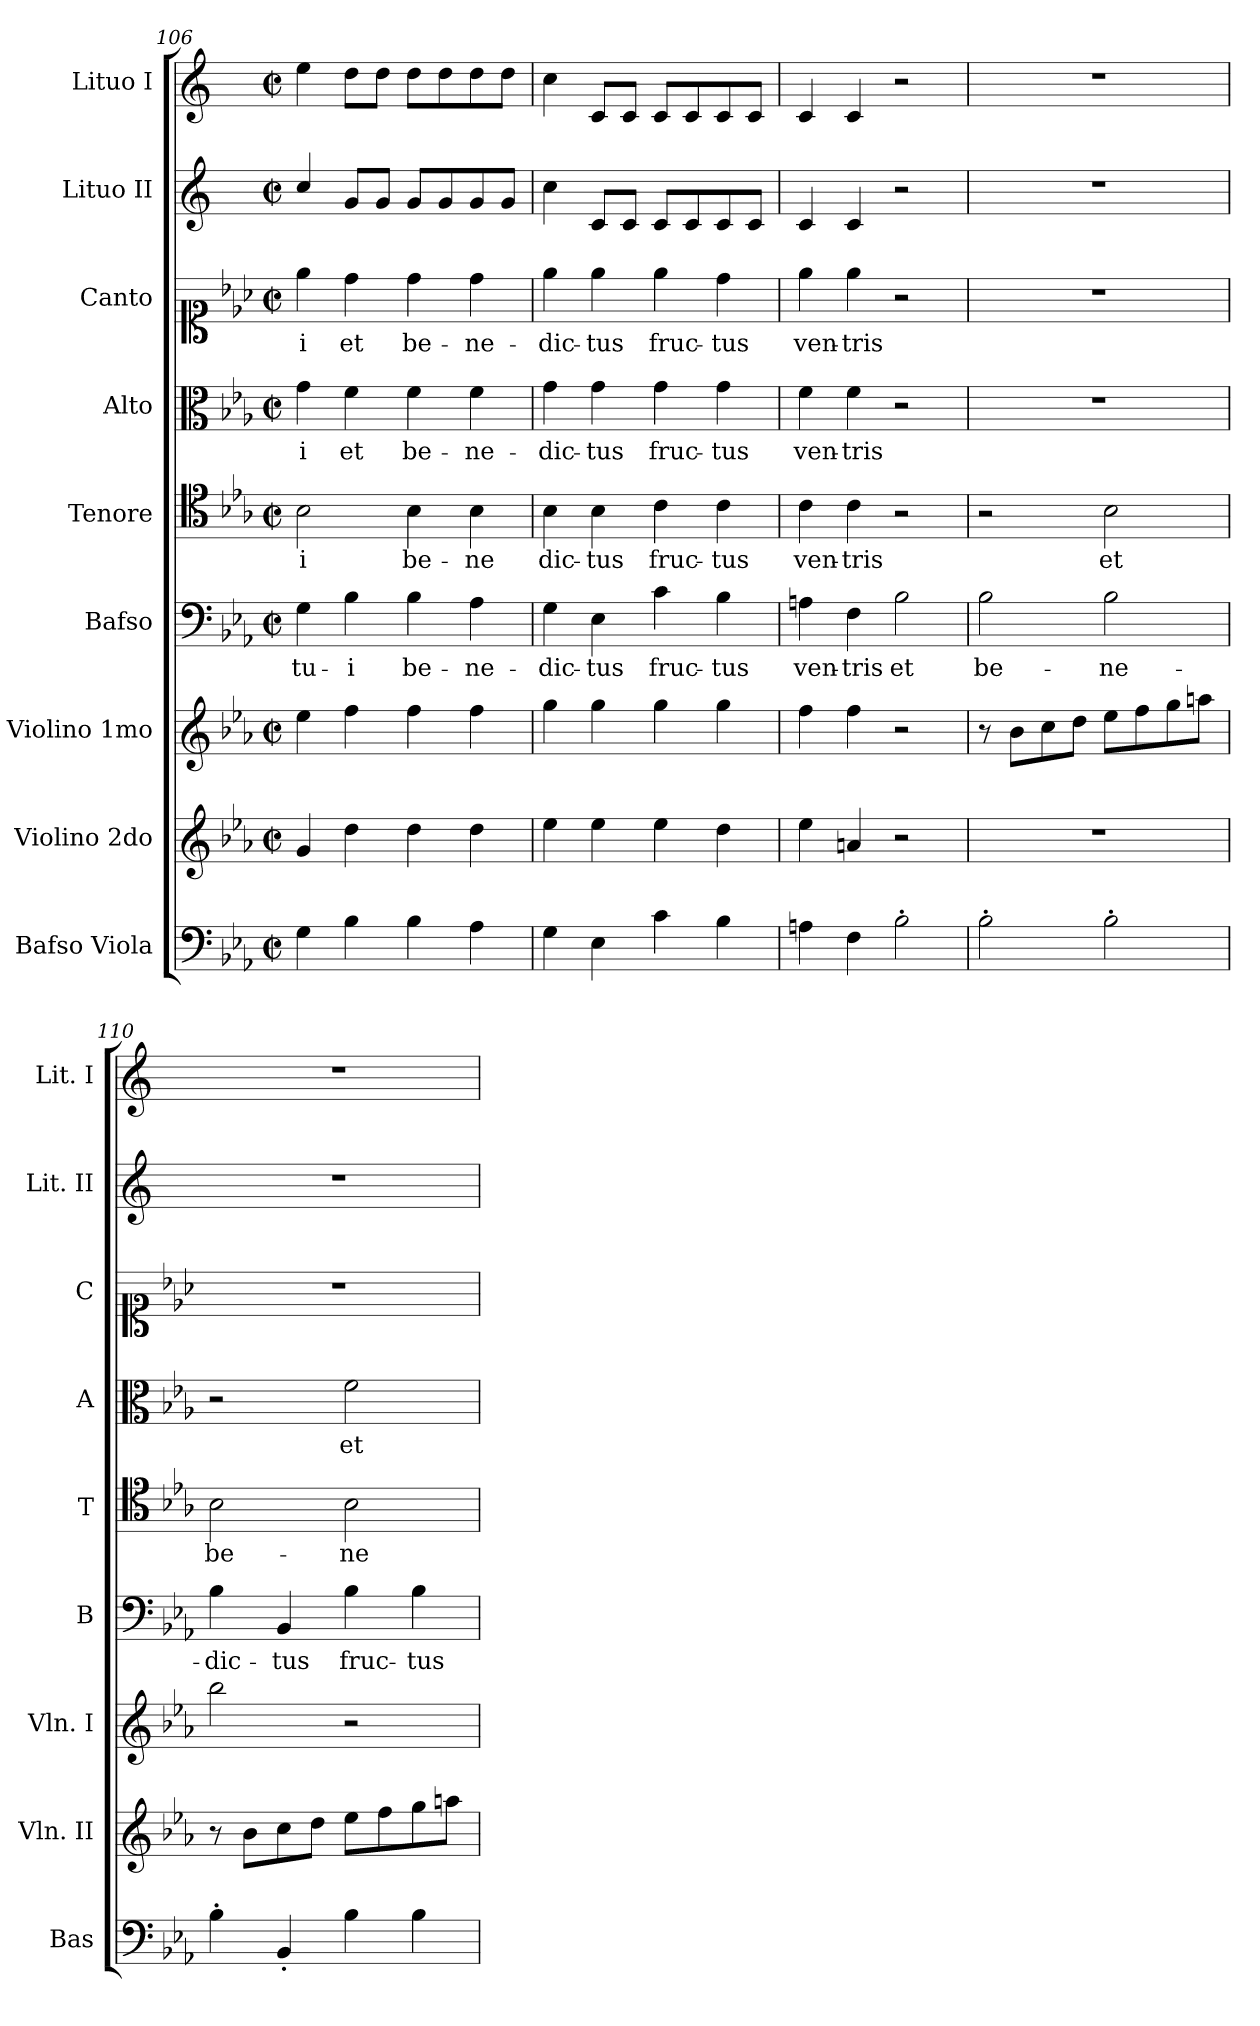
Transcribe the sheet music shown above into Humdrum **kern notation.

**kern	**kern	**kern	**kern	**text	**kern	**text	**kern	**text	**kern	**text	**kern	**kern
*part9	*part8	*part7	*part6	*part6	*part5	*part5	*part4	*part4	*part3	*part3	*part2	*part1
*staff9	*staff8	*staff7	*staff6	*staff6	*staff5	*staff5	*staff4	*staff4	*staff3	*staff3	*staff2	*staff1
*I"Bafso Viola	*I"Violino 2do	*I"Violino 1mo	*I"Bafso	*	*I"Tenore	*	*I"Alto	*	*I"Canto	*	*I"Lituo II	*I"Lituo I
*I'Bas	*I'Vln. II	*I'Vln. I	*I'B	*	*I'T	*	*I'A	*	*I'C	*	*I'Lit. II	*I'Lit. I
*clefF4	*clefG2	*clefG2	*clefF4	*	*clefC4	*	*clefC3	*	*clefC1	*	*clefG2	*clefG2
*	*	*	*	*	*	*	*	*	*	*	*ITrd-2c-3	*ITrd-2c-3
*k[b-e-a-]	*k[b-e-a-]	*k[b-e-a-]	*k[b-e-a-]	*	*k[b-e-a-]	*	*k[b-e-a-]	*	*k[b-e-a-]	*	*k[b-e-a-]	*k[b-e-a-]
*M2/2	*M2/2	*M2/2	*M2/2	*	*M2/2	*	*M2/2	*	*M2/2	*	*M2/2	*M2/2
*met(c|)	*met(c|)	*met(c|)	*met(c|)	*	*met(c|)	*	*met(c|)	*	*met(c|)	*	*met(c|)	*met(c|)
=106	=106	=106	=106	=106	=106	=106	=106	=106	=106	=106	=106	=106
4G\	4g/	4ee-\	4G\	tu-	2B-\	-i	4g\	-i	4ee-\	-i	4ee-/	4gg\
4B-\	4dd\	4ff\	4B-\	-i	.	.	4f\	et	4dd\	et	8b-/L	8ff\L
.	.	.	.	.	.	.	.	.	.	.	8b-/J	8ff\J
4B-\	4dd\	4ff\	4B-\	be-	4B-\	be-	4f\	be-	4dd\	be-	8b-/L	8ff\L
.	.	.	.	.	.	.	.	.	.	.	8b-/	8ff\
4A-\	4dd\	4ff\	4A-\	-ne-	4B-\	-ne	4f\	-ne-	4dd\	-ne-	8b-/	8ff\
.	.	.	.	.	.	.	.	.	.	.	8b-/J	8ff\J
=107	=107	=107	=107	=107	=107	=107	=107	=107	=107	=107	=107	=107
4G\	4ee-\	4gg\	4G\	-dic-	4B-\	dic-	4g\	-dic-	4ee-\	-dic-	4ee-\	4ee-\
4E-\	4ee-\	4gg\	4E-\	-tus	4B-\	-tus	4g\	-tus	4ee-\	-tus	8e-/L	8e-/L
.	.	.	.	.	.	.	.	.	.	.	8e-/J	8e-/J
4c\	4ee-\	4gg\	4c\	fruc-	4c\	fruc-	4g\	fruc-	4ee-\	fruc-	8e-/L	8e-/L
.	.	.	.	.	.	.	.	.	.	.	8e-/	8e-/
4B-\	4dd\	4gg\	4B-\	-tus	4c\	-tus	4g\	-tus	4dd\	-tus	8e-/	8e-/
.	.	.	.	.	.	.	.	.	.	.	8e-/J	8e-/J
=108	=108	=108	=108	=108	=108	=108	=108	=108	=108	=108	=108	=108
4An\	4ee-\	4ff\	4An\	ven-	4c\	ven-	4f\	ven-	4ee-\	ven-	4e-/	4e-/
4F\	4an/	4ff\	4F\	-tris	4c\	-tris	4f\	-tris	4ee-\	-tris	4e-/	4e-/
2B-'\	2r	2r	2B-\	et	2r	.	2r	.	2r	.	2r	2r
=109	=109	=109	=109	=109	=109	=109	=109	=109	=109	=109	=109	=109
2B-'\	1r	8r	2B-\	be-	2r	.	1r	.	1r	.	1r	1r
.	.	8b-\L	.	.	.	.	.	.	.	.	.	.
.	.	8cc\	.	.	.	.	.	.	.	.	.	.
.	.	8dd\J	.	.	.	.	.	.	.	.	.	.
2B-'\	.	8ee-\L	2B-\	-ne-	2B-\	et	.	.	.	.	.	.
.	.	8ff\	.	.	.	.	.	.	.	.	.	.
.	.	8gg\	.	.	.	.	.	.	.	.	.	.
.	.	8aan\J	.	.	.	.	.	.	.	.	.	.
=110	=110	=110	=110	=110	=110	=110	=110	=110	=110	=110	=110	=110
4B-'\	8r	2bb-\	4B-\	-dic-	2B-\	be-	2r	.	1r	.	1r	1r
.	8b-\L	.	.	.	.	.	.	.	.	.	.	.
4BB-'/	8cc\	.	4BB-/	-tus	.	.	.	.	.	.	.	.
.	8dd\J	.	.	.	.	.	.	.	.	.	.	.
4B-\	8ee-\L	2r	4B-\	fruc-	2B-\	-ne-	2f\	et	.	.	.	.
.	8ff\	.	.	.	.	.	.	.	.	.	.	.
4B-\	8gg\	.	4B-\	-tus	.	.	.	.	.	.	.	.
.	8aan\J	.	.	.	.	.	.	.	.	.	.	.
=	=	=	=	=	=	=	=	=	=	=	=	=
*-	*-	*-	*-	*-	*-	*-	*-	*-	*-	*-	*-	*-
